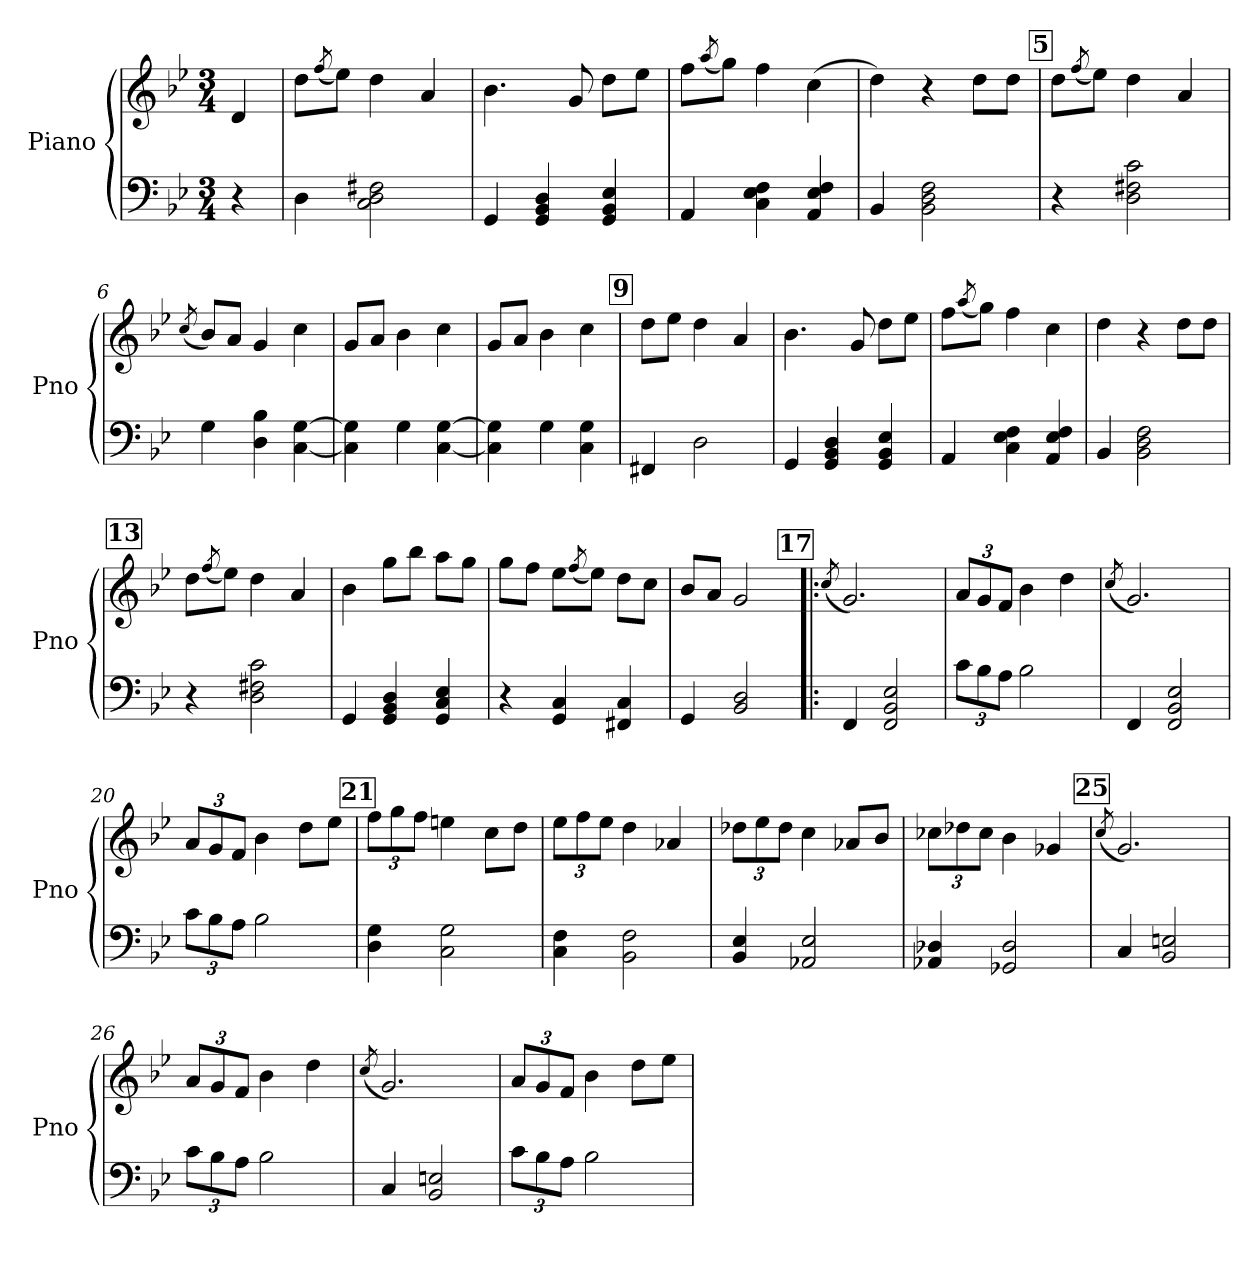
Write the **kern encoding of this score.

**kern	**kern
*part1	*part1
*staff2	*staff1
*I"Piano	*
*I'Pno	*
*clefF4	*clefG2
*k[b-e-]	*k[b-e-]
*M3/4	*M3/4
=	=
4r	4d/
=1	=1
4D\	8dd\L
.	(<8qff/
.	8ee-\J)
2C\ 2D\ 2F#X\	4dd\
.	4a/
=2	=2
4GG/	4.b-\
4GG/ 4BB-/ 4D/	.
.	8g/
4GG/ 4BB-/ 4E-/	8dd\L
.	8ee-\J
=3	=3
4AA/	8ff\L
.	(<8qaa/
.	8gg\J)
4C\ 4E-\ 4F\	4ff\
4AA/ 4E-/ 4F/	(>4cc\
=4	=4
4BB-/	4dd\)
2BB-\ 2D\ 2F\	4r
.	8dd\L
.	8dd\J
!!LO:LB:g=z
!!LO:REH:place=s1:a:B:fs=14:t=5
=5	=5
4r	8dd\L
.	(<8qff/
.	8ee-\J)
2D\ 2F#X\ 2c\	4dd\
.	4a/
=6	=6
.	(<8qcc/
4G\	8b-/L)
.	8a/J
4D\ 4B-\	4g/
[4C\ [4G\	4cc\
=7	=7
4C\] 4G\]	8g/L
.	8a/J
4G\	4b-\
[4C\ [4G\	4cc\
=8	=8
4C\] 4G\]	8g/L
.	8a/J
4G\	4b-\
4C\ 4G\	4cc\
!!LO:LB:g=z
!!LO:REH:place=s1:a:B:fs=14:t=9
=9	=9
4FF#X/	8dd\L
.	8ee-\J
2D\	4dd\
.	4a/
=10	=10
4GG/	4.b-\
4GG/ 4BB-/ 4D/	.
.	8g/
4GG/ 4BB-/ 4E-/	8dd\L
.	8ee-\J
=11	=11
4AA/	8ff\L
.	(<8qaa/
.	8gg\J)
4C\ 4E-\ 4F\	4ff\
4AA/ 4E-/ 4F/	4cc\
=12	=12
4BB-/	4dd\
2BB-\ 2D\ 2F\	4r
.	8dd\L
.	8dd\J
!!LO:LB:g=z
!!LO:REH:place=s1:a:B:fs=14:t=13
=13	=13
4r	8dd\L
.	(<8qff/
.	8ee-\J)
2D\ 2F#X\ 2c\	4dd\
.	4a/
=14	=14
4GG/	4b-\
4GG/ 4BB-/ 4D/	8gg\L
.	8bb-\J
4GG/ 4C/ 4E-/	8aa\L
.	8gg\J
=15	=15
4r	8gg\L
.	8ff\J
4GG/ 4C/	8ee-\L
.	(<8qff/
.	8ee-\J)
4FF#X/ 4C/	8dd\L
.	8cc\J
=16	=16
4GG/	8b-/L
.	8a/J
2BB-/ 2D/	2g/
!!LO:PB:g=z
!!LO:REH:place=s1:a:B:fs=14:t=17
=17!|:	=17!|:
.	(<8qcc/
4FF/	2.g/)
2FF/ 2BB-/ 2E-/	.
=18	=18
*Xbrackettup	*Xbrackettup
12c\L	12a/L
12B-\	12g/
12A\J	12f/J
2B-\	4b-\
.	4dd\
=19	=19
.	(<8qcc/
4FF/	2.g/)
2FF/ 2BB-/ 2E-/	.
=20	=20
12c\L	12a/L
12B-\	12g/
12A\J	12f/J
2B-\	4b-\
.	8dd\L
.	8ee-\J
!!LO:LB:g=z
!!LO:REH:place=s1:a:B:fs=14:t=21
=21	=21
4D\ 4G\	12ff\L
.	12gg\
.	12ff\J
2C\ 2G\	4een\
.	8cc\L
.	8dd\J
=22	=22
4C\ 4F\	12ee-\L
.	12ff\
.	12ee-\J
2BB-\ 2F\	4dd\
.	4a-X/
=23	=23
4BB-/ 4E-/	12dd-X\L
.	12ee-\
.	12dd-\J
2AA-X/ 2E-/	4cc\
.	8a-X/L
.	8b-/J
=24	=24
4AA-X/ 4D-X/	12cc-X\L
.	12dd-X\
.	12cc-\J
2GG-X/ 2D-/	4b-\
.	4g-X/
!!LO:LB:g=z
!!LO:REH:place=s1:a:B:fs=14:t=25
=25	=25
.	(<8qcc/
4C/	2.g/)
2BB-/ 2En/	.
=26	=26
12c\L	12a/L
12B-\	12g/
12A\J	12f/J
2B-\	4b-\
.	4dd\
=27	=27
.	(<8qcc/
4C/	2.g/)
2BB-/ 2En/	.
=28	=28
12c\L	12a/L
12B-\	12g/
12A\J	12f/J
2B-\	4b-\
.	8dd\L
.	8ee-\J
=	=
*-	*-
